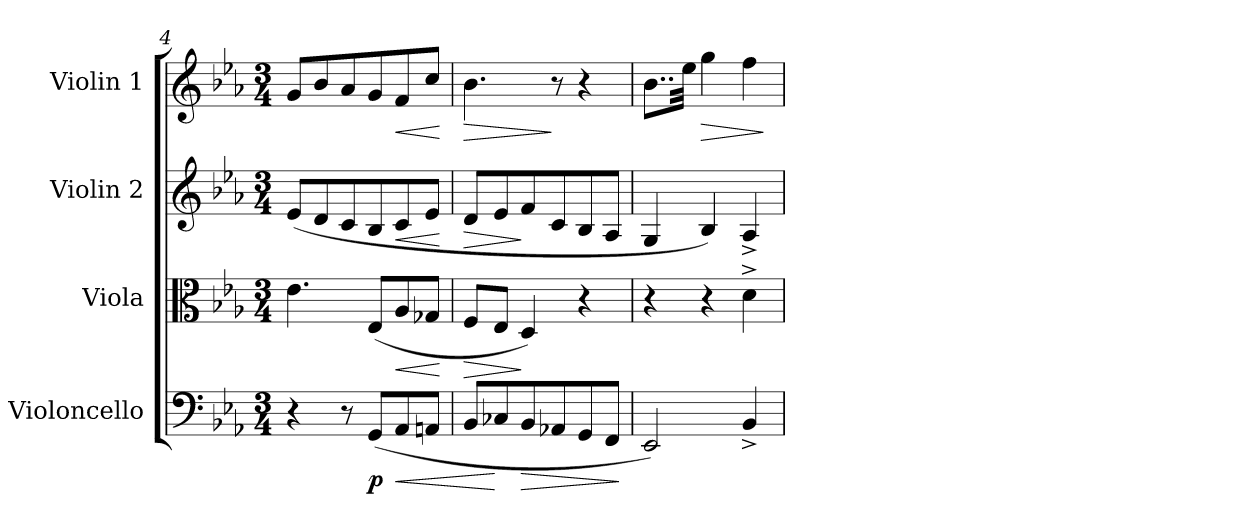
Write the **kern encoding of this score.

**kern	**dynam	**kern	**dynam	**kern	**dynam	**kern	**dynam
*part4	*part4	*part3	*part3	*part2	*part2	*part1	*part1
*staff4	*staff4	*staff3	*staff3	*staff2	*staff2	*staff1	*staff1
*I"Violoncello	*	*I"Viola	*	*I"Violin 2	*	*I"Violin 1	*
*I'Vc	*	*I'Vla	*	*I'Vln	*	*I'Vln	*
*clefF4	*	*clefC3	*	*clefG2	*	*clefG2	*
*k[b-e-a-]	*	*k[b-e-a-]	*	*k[b-e-a-]	*	*k[b-e-a-]	*
*M3/4	*	*M3/4	*	*M3/4	*	*M3/4	*
=4	=4	=4	=4	=4	=4	=4	=4
4r	.	4.e-\	.	(8e-/L	.	8g/L	.
.	.	.	.	8d/	.	8b-/	.
8r	.	.	.	8c/	.	8a-/	.
!	!LO:DY:b	!	!	!	!	!	!
(8GG/L	p	(8E-/L	.	8B-/	.	8g/	.
!	!LO:HP:b	!	!LO:HP:b	!	!LO:HP:b	!	!LO:HP:b
8AA-/	<	8A-/	<	8c/	<	8f/	<
8AAn/J	.	8G-X/J	.	8e-/J	.	8cc/J	.
.	.	.	[	.	[	.	[
=5	=5	=5	=5	=5	=5	=5	=5
!	!	!	!LO:HP:b	!	!LO:HP:b	!	!LO:HP:b
8BB-/L	.	8F/L	>	8d/L	>	4.b-\	>
8C-X/	[	8E-/J	.	8e-/	.	.	.
!	!LO:HP:b	!	!	!	!	!	!
8BB-/	>	4D/)	]	8f/	]	.	.
8AA-X/	.	.	.	8c/	.	8r	]
8GG/	.	4r	.	8B-/	.	4r	.
8FF/J	.	.	.	8A-/J	.	.	.
.	]	.	.	.	.	.	.
=6	=6	=6	=6	=6	=6	=6	=6
2EE-/)	.	4r	.	4G/	.	8..b-\L	.
.	.	.	.	.	.	32ee-\Jkk	.
!	!	!	!	!	!	!	!LO:HP:b
.	.	4r	.	4B-/)	.	4gg\	>
4BB-^/	.	4d^\	.	4A-^/	.	4ff\	.
.	.	.	.	.	.	.	]
=	=	=	=	=	=	=	=
*-	*-	*-	*-	*-	*-	*-	*-
